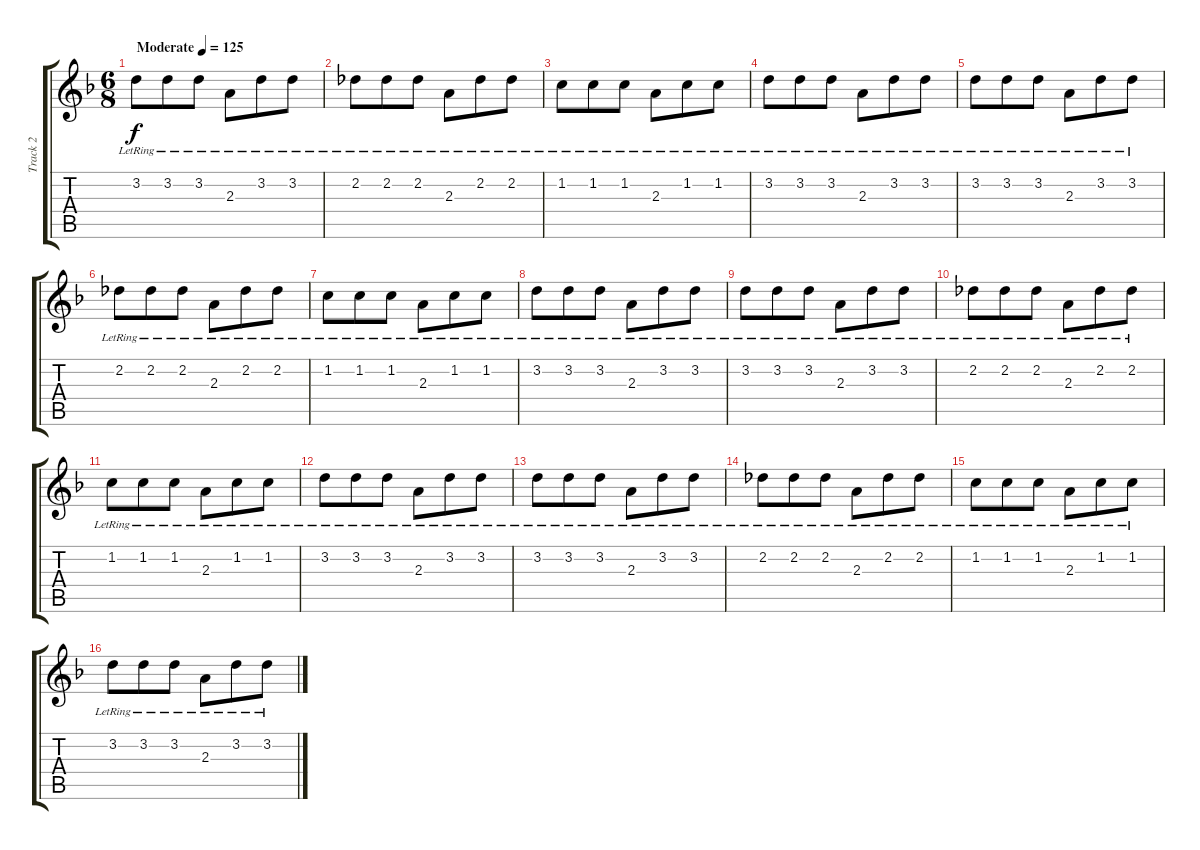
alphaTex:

\track ("Track 2" "Track 2") {instrument acousticguitarnylon}
\staff {score tabs}
\tuning (E4 B3 G3 D3 A2 E2) {hide}
\ts (6 8)
\tempo (125 "Moderate")
\clef g2
\ks f
3.2{lr}.8{dy f instrument acousticguitarnylon} 3.2{lr}.8 3.2{lr}.8 2.3{lr}.8 3.2{lr}.8 3.2{lr}.8 |
2.2{lr}.8 2.2{lr}.8 2.2{lr}.8 2.3{lr}.8 2.2{lr}.8 2.2{lr}.8 |
1.2{lr}.8 1.2{lr}.8 1.2{lr}.8 2.3{lr}.8 1.2{lr}.8 1.2{lr}.8 |
3.2{lr}.8 3.2{lr}.8 3.2{lr}.8 2.3{lr}.8 3.2{lr}.8 3.2{lr}.8 |
3.2{lr}.8 3.2{lr}.8 3.2{lr}.8 2.3{lr}.8 3.2{lr}.8 3.2{lr}.8 |
2.2{lr}.8 2.2{lr}.8 2.2{lr}.8 2.3{lr}.8 2.2{lr}.8 2.2{lr}.8 |
1.2{lr}.8 1.2{lr}.8 1.2{lr}.8 2.3{lr}.8 1.2{lr}.8 1.2{lr}.8 |
3.2{lr}.8 3.2{lr}.8 3.2{lr}.8 2.3{lr}.8 3.2{lr}.8 3.2{lr}.8 |
3.2{lr}.8 3.2{lr}.8 3.2{lr}.8 2.3{lr}.8 3.2{lr}.8 3.2{lr}.8 |
2.2{lr}.8 2.2{lr}.8 2.2{lr}.8 2.3{lr}.8 2.2{lr}.8 2.2{lr}.8 |
1.2{lr}.8 1.2{lr}.8 1.2{lr}.8 2.3{lr}.8 1.2{lr}.8 1.2{lr}.8 |
3.2{lr}.8 3.2{lr}.8 3.2{lr}.8 2.3{lr}.8 3.2{lr}.8 3.2{lr}.8 |
3.2{lr}.8 3.2{lr}.8 3.2{lr}.8 2.3{lr}.8 3.2{lr}.8 3.2{lr}.8 |
2.2{lr}.8 2.2{lr}.8 2.2{lr}.8 2.3{lr}.8 2.2{lr}.8 2.2{lr}.8 |
1.2{lr}.8 1.2{lr}.8 1.2{lr}.8 2.3{lr}.8 1.2{lr}.8 1.2{lr}.8 |
3.2{lr}.8 3.2{lr}.8 3.2{lr}.8 2.3{lr}.8 3.2{lr}.8 3.2{lr}.8
